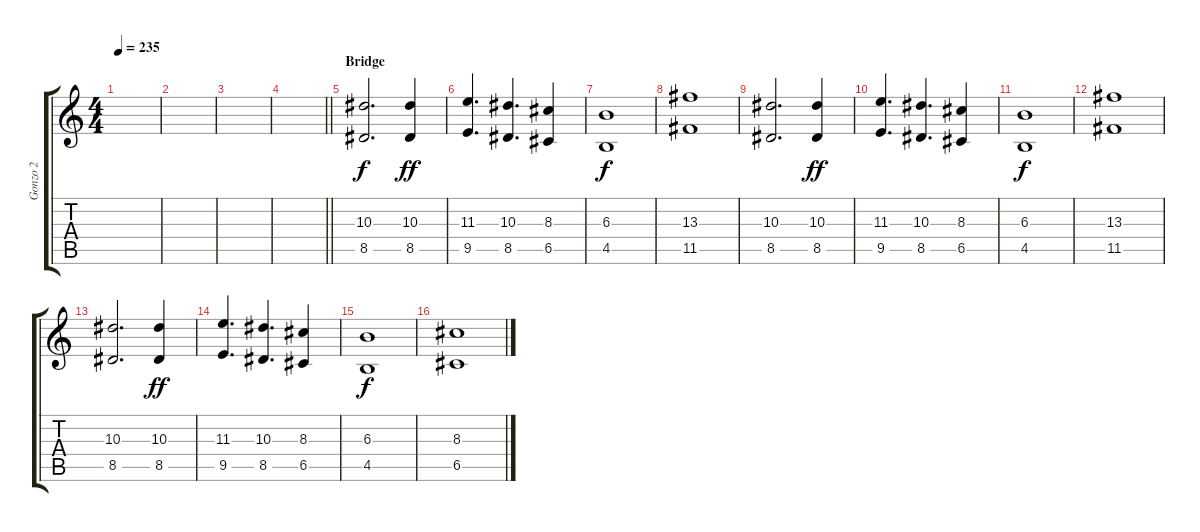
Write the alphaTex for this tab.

\track ("Gonzo 2" "Gonzo 2") {instrument distortionguitar}
\staff {score tabs}
\tuning (D4 A3 F3 C3 G2 D2) {hide}
\ts (4 4)
\tempo 235
\clef g2
\ks c
|
|
|
\barLineRight lightlight
|
\section ("" "Bridge")
(10.3 8.5).2{d dy f volume 10} (10.3 8.5).4{dy ff} |
(11.3 9.5).4{d} (10.3 8.5).4{d} (8.3 6.5).4 |
(6.3 4.5).1{dy f} |
(13.3 11.5).1 |
(10.3 8.5).2{d} (10.3 8.5).4{dy ff} |
(11.3 9.5).4{d} (10.3 8.5).4{d} (8.3 6.5).4 |
(6.3 4.5).1{dy f} |
(13.3 11.5).1 |
(10.3 8.5).2{d} (10.3 8.5).4{dy ff} |
(11.3 9.5).4{d} (10.3 8.5).4{d} (8.3 6.5).4 |
(6.3 4.5).1{dy f} |
(8.3 6.5).1
